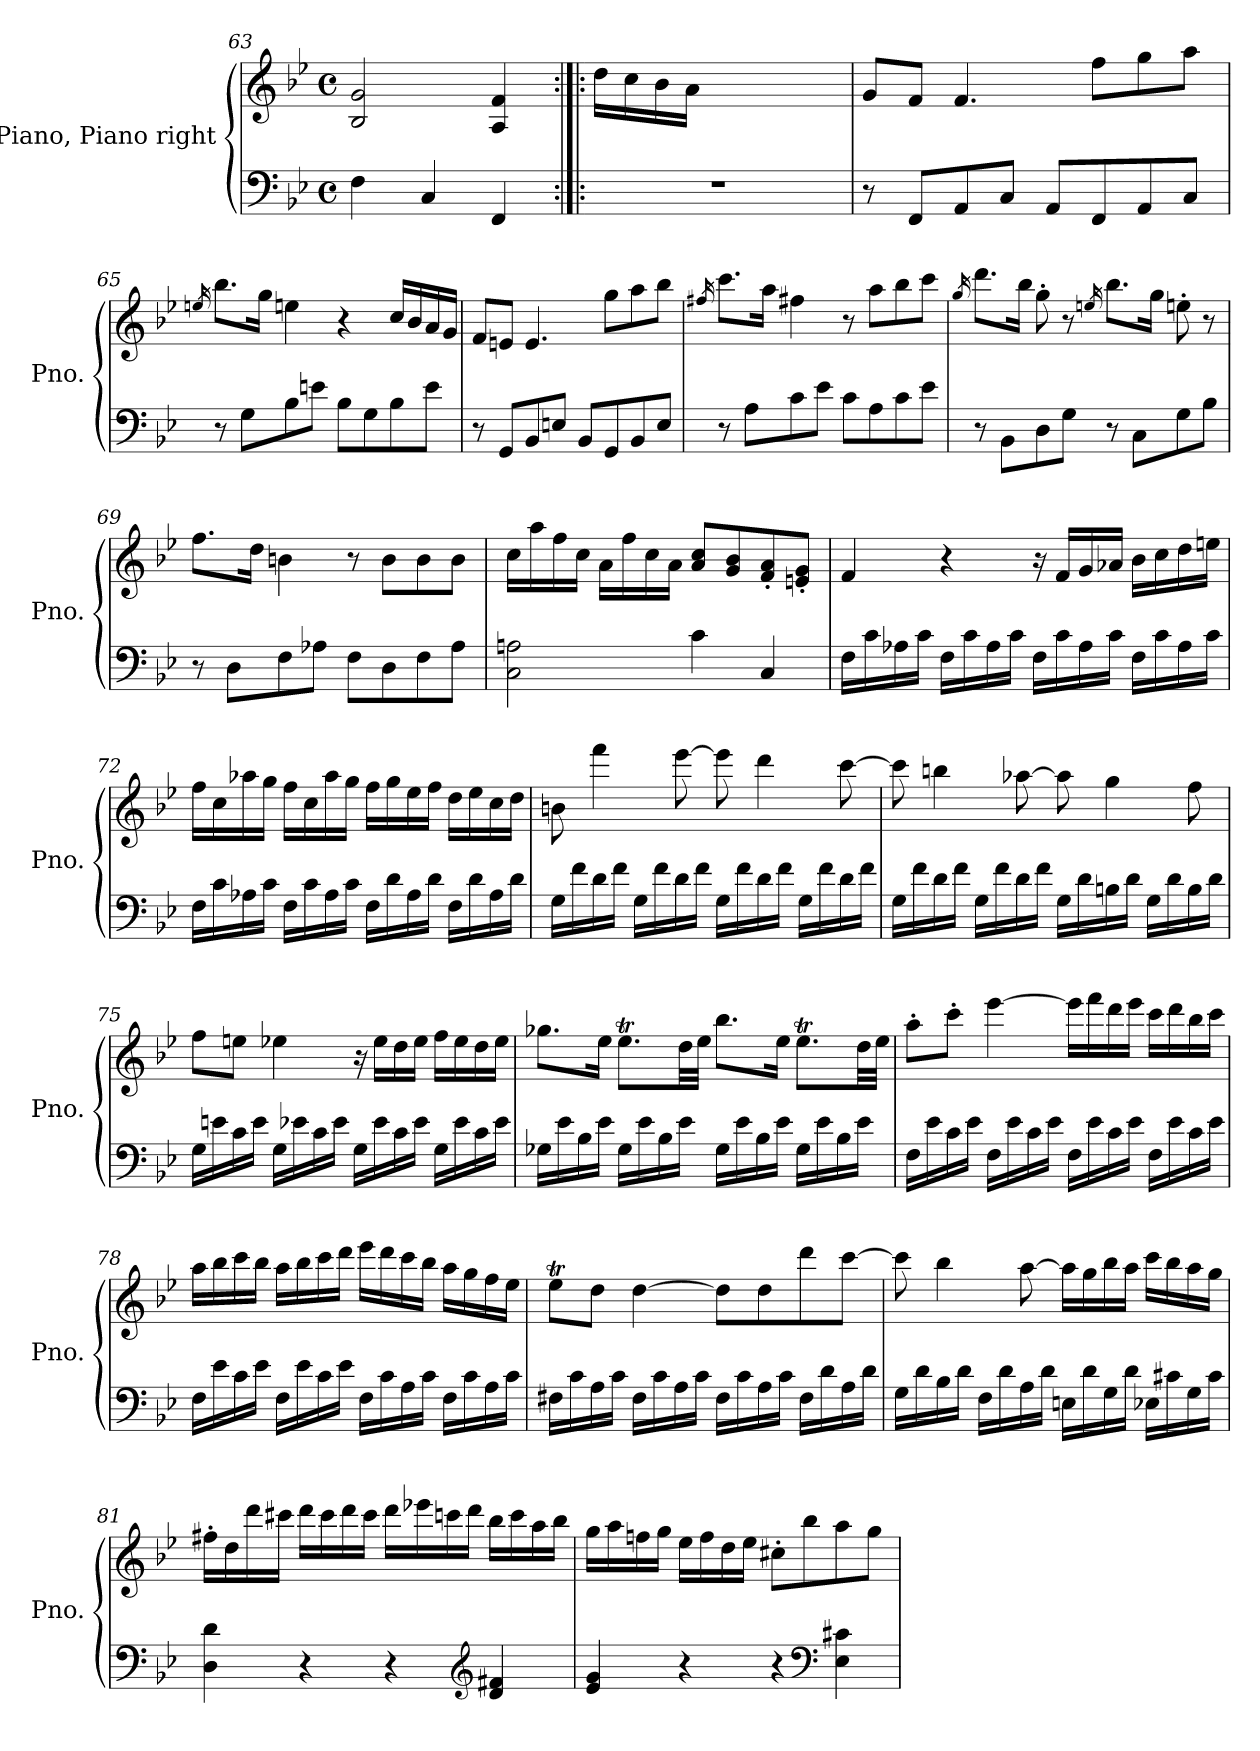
**kern	**kern
*part1	*part1
*staff2	*staff1
*I"Piano, Piano right	*
*I'Pno.	*
*clefF4	*clefG2
*k[b-e-]	*k[b-e-]
*M4/4	*M4/4
*met(c)	*met(c)
=63	=63
4F\	2B-/ 2g/
4C/	.
4FF/	4A/ 4f/
=63:|!|:	=63:|!|:
1r	16dd\LL
.	16cc\
.	16b-\
.	16a\JJ
.	2.ryy
=64	=64
8r	8g/L
8FF/L	8f/J
8AA/	4.f/
8C/J	.
8AA/L	.
8FF/	8ff\L
8AA/	8gg\
8C/J	8aa\J
=65	=65
.	16qeen/
8r	8.bb-\L
8G\L	.
.	16gg\Jk
8B-\	4ee\
8en\J	.
8B-\L	4r
8G\	.
8B-\	16cc/LL
.	16b-/
8e\J	16a/
.	16g/JJ
!!LO:LB:g=z
=66	=66
8r	8f/L
8GG/L	8en/J
8BB-/	4.e/
8En/J	.
8BB-/L	.
8GG/	8gg\L
8BB-/	8aa\
8E/J	8bb-\J
=67	=67
.	16qff#X/
8r	8.ccc\L
8A\L	.
.	16aa\Jk
8c\	4ff#\
8e-\J	.
8c\L	8r
8A\	8aa\L
8c\	8bb-\
8e-\J	8ccc\J
=68	=68
.	16qgg/
8r	8.ddd\L
8BB-\L	.
.	16bb-\Jk
8D\	8gg'\
8G\J	8r
.	16qeen/
8r	8.bb-\L
8C\L	.
.	16gg\Jk
8G\	8ee'\
8B-\J	8r
=69	=69
8r	8.ff\L
8D\L	.
.	16dd\Jk
8F\	4bn\
8A-X\J	.
8F\L	8r
8D\	8b\L
8F\	8b\
8A-\J	8b\J
!!LO:LB:g=z
=70	=70
2C\ 2An\	16cc\LL
.	16aa\
.	16ff\
.	16cc\JJ
.	16a\LL
.	16ff\
.	16cc\
.	16a\JJ
4c\	8a/ 8cc/L
.	8g/ 8b-/
4C/	8f/' 8a/'
.	8en/' 8g/'J
=71	=71
16F\LL	4f/
16c\	.
16A-X\	.
16c\JJ	.
16F\LL	4r
16c\	.
16A-\	.
16c\JJ	.
16F\LL	16r
16c\	16f/LL
16A-\	16g/
16c\JJ	16a-X/JJ
16F\LL	16b-\LL
16c\	16cc\
16A-\	16dd\
16c\JJ	16een\JJ
=72	=72
16F\LL	16ff\LL
16c\	16cc\
16A-X\	16aa-X\
16c\JJ	16gg\JJ
16F\LL	16ff\LL
16c\	16cc\
16A-\	16aa-\
16c\JJ	16gg\JJ
16F\LL	16ff\LL
16d\	16gg\
16A-\	16ee-\
16d\JJ	16ff\JJ
16F\LL	16dd\LL
16d\	16ee-\
16A-\	16cc\
16d\JJ	16dd\JJ
!!LO:LB:g=z
=73	=73
16G\LL	8bn\
16f\	.
16d\	4fff\
16f\JJ	.
16G\LL	.
16f\	.
16d\	[8eee-\
16f\JJ	.
16G\LL	8eee-\]
16f\	.
16d\	4ddd\
16f\JJ	.
16G\LL	.
16f\	.
16d\	[8ccc\
16f\JJ	.
=74	=74
16G\LL	8ccc\]
16f\	.
16d\	4bbn\
16f\JJ	.
16G\LL	.
16f\	.
16d\	[8aa-X\
16f\JJ	.
16G\LL	8aa-\]
16d\	.
16Bn\	4gg\
16d\JJ	.
16G\LL	.
16d\	.
16B\	8ff\
16d\JJ	.
!!LO:LB:g=z
=75	=75
16G\LL	8ff\L
16en\	.
16c\	8een\J
16e\JJ	.
16G\LL	4ee-X\
16e-X\	.
16c\	.
16e-\JJ	.
16G\LL	16r
16e-\	16ee-\LL
16c\	16dd\
16e-\JJ	16ee-\JJ
16G\LL	16ff\LL
16e-\	16ee-\
16c\	16dd\
16e-\JJ	16ee-\JJ
=76	=76
16G-X\LL	8.gg-X\L
16e-\	.
16B-\	.
16e-\JJ	16ee-\Jk
16G-\LL	8.ee-T\L
16e-\	.
16B-\	.
16e-\JJ	32dd\LL
.	32ee-\JJJ
16G-\LL	8.bb-\L
16e-\	.
16B-\	.
16e-\JJ	16ee-\Jk
16G-\LL	8.ee-T\L
16e-\	.
16B-\	.
16e-\JJ	32dd\LL
.	32ee-\JJJ
!!LO:PB:g=z
=77	=77
16F\LL	8aa'\L
16e-\	.
16c\	8ccc'\J
16e-\JJ	.
16F\LL	[4eee-\
16e-\	.
16c\	.
16e-\JJ	.
16F\LL	16eee-\LL]
16e-\	16fff\
16c\	16ddd\
16e-\JJ	16eee-\JJ
16F\LL	16ccc\LL
16e-\	16ddd\
16c\	16bb-\
16e-\JJ	16ccc\JJ
=78	=78
16F\LL	16aa\LL
16e-\	16bb-\
16c\	16ccc\
16e-\JJ	16bb-\JJ
16F\LL	16aa\LL
16e-\	16bb-\
16c\	16ccc\
16e-\JJ	16ddd\JJ
16F\LL	16eee-\LL
16c\	16ddd\
16A\	16ccc\
16c\JJ	16bb-\JJ
16F\LL	16aa\LL
16c\	16gg\
16A\	16ff\
16c\JJ	16ee-\JJ
=79	=79
16F#X\LL	8ee-T\L
16c\	.
16A\	8dd\J
16c\JJ	.
16F#\LL	[4dd\
16c\	.
16A\	.
16c\JJ	.
16F#\LL	8dd\L]
16c\	.
16A\	8dd\
16c\JJ	.
16F#\LL	8ddd\
16d\	.
16A\	[8ccc\J
16d\JJ	.
!!LO:LB:g=z
=80	=80
16G\LL	8ccc\]
16d\	.
16B-\	4bb-\
16d\JJ	.
16F\LL	.
16d\	.
16A\	[8aa\
16d\JJ	.
16En\LL	16aa\LL]
16d\	16gg\
16G\	16bb-\
16d\JJ	16aa\JJ
16E-X\LL	16ccc\LL
16c#X\	16bb-\
16G\	16aa\
16c#\JJ	16gg\JJ
=81	=81
4D\ 4d\	16ff#X'\LL
.	16dd\
.	16ddd\
.	16ccc#X\JJ
4r	16ddd\LL
.	16ccc#\
.	16ddd\
.	16ccc#\JJ
4r	16ddd\LL
.	16eee-X\
.	16cccn\
.	16ddd\JJ
*clefG2	*
4d/ 4f#X/	16bb-\LL
.	16ccc\
.	16aa\
.	16bb-\JJ
!!LO:LB:g=z
=82	=82
4e-/ 4g/	16gg\LL
.	16aa\
.	16ffn\
.	16gg\JJ
4r	16ee-\LL
.	16ff\
.	16dd\
.	16ee-\JJ
4r	8cc#X'\L
.	8bb-\
*clefF4	*
4E-\ 4c#X\	8aa\
.	8gg\J
=	=
*-	*-
